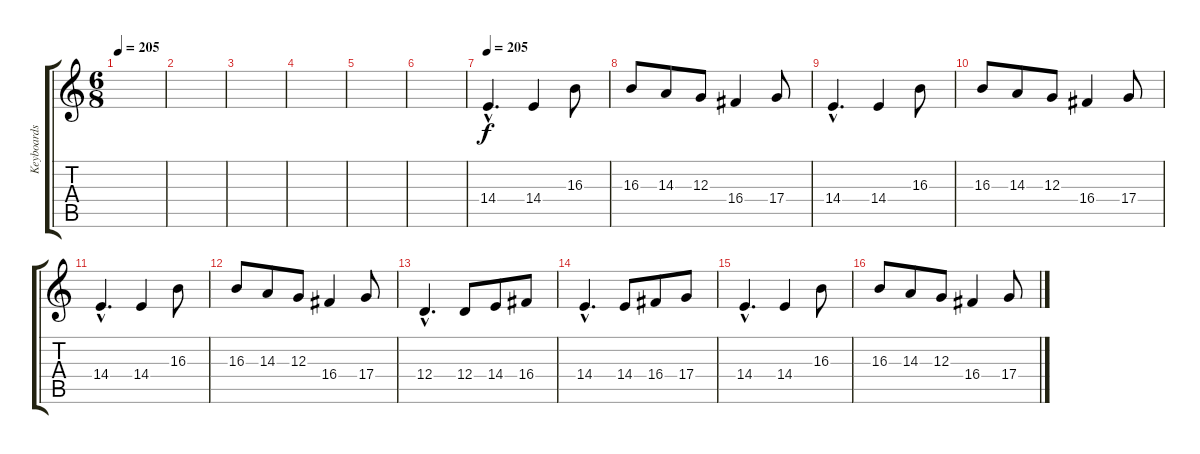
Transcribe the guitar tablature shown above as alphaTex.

\track ("Keyboards" "Keyboards") {instrument pad8sweep}
\staff {score tabs}
\tuning (E4 B3 G3 D3 A2 E2) {hide}
\ts (6 8)
\tempo 205
\clef g2
\ks c
|
|
|
|
|
|
\tempo 205
14.4{hac}.4{d volume 16 instrument electricgrandpiano} 14.4.4 16.3.8 |
16.3.8 14.3.8 12.3.8 16.4.4 17.4.8 |
14.4{hac}.4{d} 14.4.4 16.3.8 |
16.3.8 14.3.8 12.3.8 16.4.4 17.4.8 |
14.4{hac}.4{d} 14.4.4 16.3.8 |
16.3.8 14.3.8 12.3.8 16.4.4 17.4.8 |
12.4{hac}.4{d} 12.4.8 14.4.8 16.4.8 |
14.4{hac}.4{d} 14.4.8 16.4.8 17.4.8 |
14.4{hac}.4{d} 14.4.4 16.3.8 |
16.3.8 14.3.8 12.3.8 16.4.4 17.4.8
